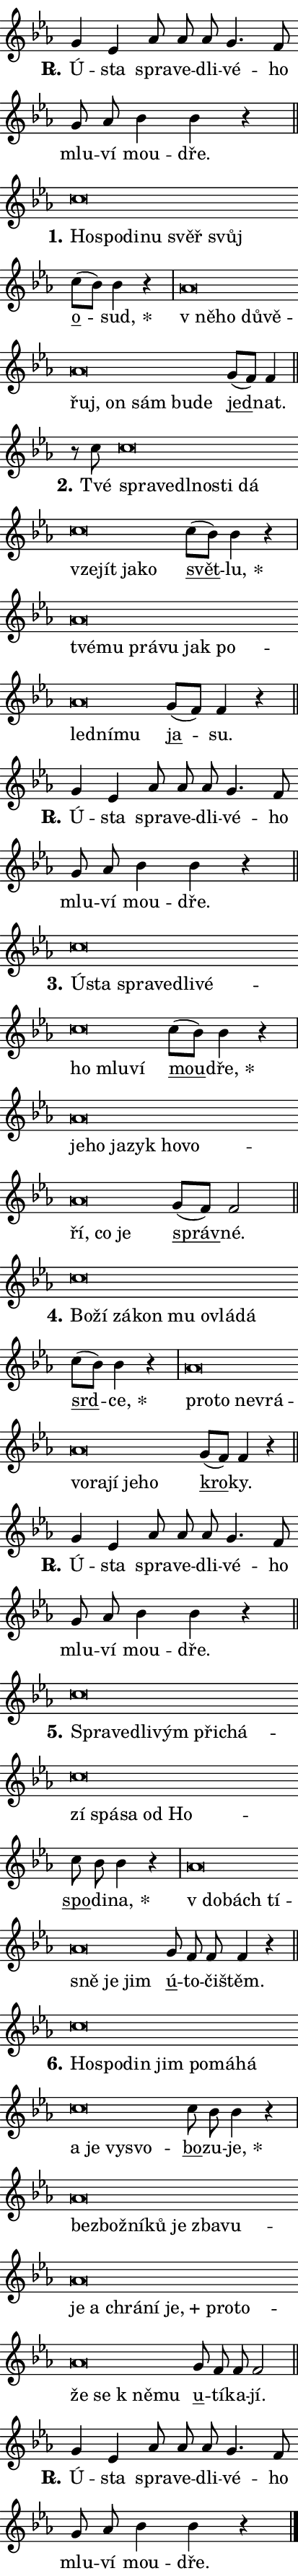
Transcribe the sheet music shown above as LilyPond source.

\version "2.22.1"
\header { tagline = "" }
\paper {
  indent = 0\cm
  top-margin = 0\cm
  right-margin = 0\cm
  bottom-margin = 0\cm
  left-margin = 0\cm
  paper-width = 7\cm
  page-breaking = #ly:one-page-breaking
  system-system-spacing.basic-distance = #11
  score-system-spacing.basic-distance = #11.3
  ragged-last = ##f
}


%% Author: Thomas Morley
%% https://lists.gnu.org/archive/html/lilypond-user/2020-05/msg00002.html
#(define (line-position grob)
"Returns position of @var[grob} in current system:
   @code{'start}, if at first time-step
   @code{'end}, if at last time-step
   @code{'middle} otherwise
"
  (let* ((col (ly:item-get-column grob))
         (ln (ly:grob-object col 'left-neighbor))
         (rn (ly:grob-object col 'right-neighbor))
         (col-to-check-left (if (ly:grob? ln) ln col))
         (col-to-check-right (if (ly:grob? rn) rn col))
         (break-dir-left
           (and
             (ly:grob-property col-to-check-left 'non-musical #f)
             (ly:item-break-dir col-to-check-left)))
         (break-dir-right
           (and
             (ly:grob-property col-to-check-right 'non-musical #f)
             (ly:item-break-dir col-to-check-right))))
        (cond ((eqv? 1 break-dir-left) 'start)
              ((eqv? -1 break-dir-right) 'end)
              (else 'middle))))

#(define (tranparent-at-line-position vctor)
  (lambda (grob)
  "Relying on @code{line-position} select the relevant enry from @var{vctor}.
Used to determine transparency,"
    (case (line-position grob)
      ((end) (not (vector-ref vctor 0)))
      ((middle) (not (vector-ref vctor 1)))
      ((start) (not (vector-ref vctor 2))))))

noteHeadBreakVisibility =
#(define-music-function (break-visibility)(vector?)
"Makes @code{NoteHead}s transparent relying on @var{break-visibility}"
#{
  \override NoteHead.transparent =
    #(tranparent-at-line-position break-visibility)
#})

#(define delete-ledgers-for-transparent-note-heads
  (lambda (grob)
    "Reads whether a @code{NoteHead} is transparent.
If so this @code{NoteHead} is removed from @code{'note-heads} from
@var{grob}, which is supposed to be @code{LedgerLineSpanner}.
As a result ledgers are not printed for this @code{NoteHead}"
    (let* ((nhds-array (ly:grob-object grob 'note-heads))
           (nhds-list
             (if (ly:grob-array? nhds-array)
                 (ly:grob-array->list nhds-array)
                 '()))
           ;; Relies on the transparent-property being done before
           ;; Staff.LedgerLineSpanner.after-line-breaking is executed.
           ;; This is fragile ...
           (to-keep
             (remove
               (lambda (nhd)
                 (ly:grob-property nhd 'transparent #f))
               nhds-list)))
      ;; TODO find a better method to iterate over grob-arrays, similiar
      ;; to filter/remove etc for lists
      ;; For now rebuilt from scratch
      (set! (ly:grob-object grob 'note-heads)  '())
      (for-each
        (lambda (nhd)
          (ly:pointer-group-interface::add-grob grob 'note-heads nhd))
        to-keep))))

hideNotes = {
  \noteHeadBreakVisibility #begin-of-line-visible
}
unHideNotes = {
  \noteHeadBreakVisibility #all-visible
}

% work-around for resetting accidentals
% https://lilypond.org/doc/v2.23/Documentation/notation/displaying-rhythms#unmetered-music
cadenzaMeasure = {
  \cadenzaOff
  \partial 1024 s1024
  \cadenzaOn
}

#(define-markup-command (accent layout props text) (markup?)
  "Underline accented syllable"
  (interpret-markup layout props
    #{\markup \override #'(offset . 4.3) \underline { #text }#}))

responsum = \markup \concat {
  "R" \hspace #-1.05 \path #0.1 #'((moveto 0 0.07) (lineto 0.9 0.8)) \hspace #0.05 "."
}

\layout {
    \context {
        \Staff
        \remove "Time_signature_engraver"
        \override LedgerLineSpanner.after-line-breaking = #delete-ledgers-for-transparent-note-heads
    }
    \context {
        \Voice {
            \override NoteHead.output-attributes = #'((class . "notehead"))
            \override Hairpin.height = #0.55
        }
    }
    \context {
        \Lyrics {
            \override StanzaNumber.output-attributes = #'((class . "stanzanumber"))
            \override LyricSpace.minimum-distance = #0.9
            \override LyricText.font-name = #"TeX Gyre Schola"
            \override LyricText.font-size = 1
            \override StanzaNumber.font-name = #"TeX Gyre Schola Bold"
            \override StanzaNumber.font-size = 1
        }
    }
}

% magnetic-lyrics.ily
%
%   written by
%     Jean Abou Samra <jean@abou-samra.fr>
%     Werner Lemberg <wl@gnu.org>
%
%   adapted by
%     Jiri Hon <jiri.hon@gmail.com>
%
% Version 2022-Apr-15

% https://www.mail-archive.com/lilypond-user@gnu.org/msg149350.html

#(define (Left_hyphen_pointer_engraver context)
   "Collect syllable-hyphen-syllable occurrences in lyrics and store
them in properties.  This engraver only looks to the left.  For
example, if the lyrics input is @code{foo -- bar}, it does the
following.

@itemize @bullet
@item
Set the @code{text} property of the @code{LyricHyphen} grob between
@q{foo} and @q{bar} to @code{foo}.

@item
Set the @code{left-hyphen} property of the @code{LyricText} grob with
text @q{foo} to the @code{LyricHyphen} grob between @q{foo} and
@q{bar}.
@end itemize

Use this auxiliary engraver in combination with the
@code{lyric-@/text::@/apply-@/magnetic-@/offset!} hook."
   (let ((hyphen #f)
         (text #f))
     (make-engraver
      (acknowledgers
       ((lyric-syllable-interface engraver grob source-engraver)
        (set! text grob)))
      (end-acknowledgers
       ((lyric-hyphen-interface engraver grob source-engraver)
        ;(when (not (grob::has-interface grob 'lyric-space-interface))
          (set! hyphen grob)));)
      ((stop-translation-timestep engraver)
       (when (and text hyphen)
         (ly:grob-set-object! text 'left-hyphen hyphen))
       (set! text #f)
       (set! hyphen #f)))))

#(define (lyric-text::apply-magnetic-offset! grob)
   "If the space between two syllables is less than the value in
property @code{LyricText@/.details@/.squash-threshold}, move the right
syllable to the left so that it gets concatenated with the left
syllable.

Use this function as a hook for
@code{LyricText@/.after-@/line-@/breaking} if the
@code{Left_@/hyphen_@/pointer_@/engraver} is active."
   (let ((hyphen (ly:grob-object grob 'left-hyphen #f)))
     (when hyphen
       (let ((left-text (ly:spanner-bound hyphen LEFT)))
         (when (grob::has-interface left-text 'lyric-syllable-interface)
           (let* ((common (ly:grob-common-refpoint grob left-text X))
                  (this-x-ext (ly:grob-extent grob common X))
                  (left-x-ext
                   (begin
                     ;; Trigger magnetism for left-text.
                     (ly:grob-property left-text 'after-line-breaking)
                     (ly:grob-extent left-text common X)))
                  ;; `delta` is the gap width between two syllables.
                  (delta (- (interval-start this-x-ext)
                            (interval-end left-x-ext)))
                  (details (ly:grob-property grob 'details))
                  (threshold (assoc-get 'squash-threshold details 0.2)))
             (when (< delta threshold)
               (let* (;; We have to manipulate the input text so that
                      ;; ligatures crossing syllable boundaries are not
                      ;; disabled.  For languages based on the Latin
                      ;; script this is essentially a beautification.
                      ;; However, for non-Western scripts it can be a
                      ;; necessity.
                      (lt (ly:grob-property left-text 'text))
                      (rt (ly:grob-property grob 'text))
                      (is-space (grob::has-interface hyphen 'lyric-space-interface))
                      (space (if is-space " " ""))
                      (space-markup (grob-interpret-markup grob " "))
                      (space-size (interval-length (ly:stencil-extent space-markup X)))
                      (extra-delta (if is-space space-size 0))
                      ;; Append new syllable.
                      (ltrt-space (if (and (string? lt) (string? rt))
                                (string-append lt space rt)
                                (make-concat-markup (list lt space rt))))
                      ;; Right-align `ltrt` to the right side.
                      (ltrt-space-markup (grob-interpret-markup
                               grob
                               (make-translate-markup
                                (cons (interval-length this-x-ext) 0)
                                (make-right-align-markup ltrt-space)))))
                 (begin
                   ;; Don't print `left-text`.
                   (ly:grob-set-property! left-text 'stencil #f)
                   ;; Set text and stencil (which holds all collected
                   ;; syllables so far) and shift it to the left.
                   (ly:grob-set-property! grob 'text ltrt-space)
                   (ly:grob-set-property! grob 'stencil ltrt-space-markup)
                   (ly:grob-translate-axis! grob (- (- delta extra-delta)) X))))))))))


#(define (lyric-hyphen::displace-bounds-first grob)
   ;; Make very sure this callback isn't triggered too early.
   (let ((left (ly:spanner-bound grob LEFT))
         (right (ly:spanner-bound grob RIGHT)))
     (ly:grob-property left 'after-line-breaking)
     (ly:grob-property right 'after-line-breaking)
     (ly:lyric-hyphen::print grob)))

squashThreshold = #0.4

\layout {
  \context {
    \Lyrics
    \consists #Left_hyphen_pointer_engraver
    \override LyricText.after-line-breaking =
      #lyric-text::apply-magnetic-offset!
    \override LyricHyphen.stencil = #lyric-hyphen::displace-bounds-first
    \override LyricText.details.squash-threshold = \squashThreshold
    \override LyricHyphen.minimum-distance = 0
    \override LyricHyphen.minimum-length = \squashThreshold
  }
}

squash = \override LyricText.details.squash-threshold = 9999
unSquash = \override LyricText.details.squash-threshold = \squashThreshold

left = \override LyricText.self-alignment-X = #LEFT
unLeft = \revert LyricText.self-alignment-X

starOffset = #(lambda (grob) 
                (let ((x_offset (ly:self-alignment-interface::aligned-on-x-parent grob)))
                  (if (= x_offset 0) 0 (+ x_offset 1.2))))

star = #(define-music-function (syllable)(string?)
"Append star separator at the end of a syllable"
#{
  \once \override LyricText.X-offset = #starOffset
  \lyricmode { \markup {
    #syllable
    \override #'((font-name . "TeX Gyre Schola Bold")) \hspace #0.2 \lower #0.65 \larger "*"
  } }
#})

starAccent = #(define-music-function (syllable)(string?)
"Append star separator at the end of a syllable and make accent"
#{
  \once \override LyricText.X-offset = #starOffset
  \lyricmode { \markup {
    \accent #syllable
    \override #'((font-name . "TeX Gyre Schola Bold")) \hspace #0.2 \lower #0.65 \larger "*"
  } }
#})

breath = #(define-music-function (syllable)(string?)
"Append breathing indicator at the end of a syllable"
#{
  \lyricmode { \markup { #syllable "+" } }
#})

optionalBreath = #(define-music-function (syllable)(string?)
"Append optional breathing indicator at the end of a syllable"
#{
  \lyricmode { \markup { #syllable "(+)" } }
#})


\score {
    <<
        \new Voice = "melody" { \cadenzaOn \key es \major \relative { g'4 es as8 as as \bar "" g4. f8 \bar "" g as bes4 bes r \cadenzaMeasure \bar "||" \break } }
        \new Lyrics \lyricsto "melody" { \lyricmode { \set stanza = \responsum
Ú -- sta spra -- ve -- dli -- vé -- ho mlu -- ví mou -- dře. } }
    >>
    \layout {}
}

\score {
    <<
        \new Voice = "melody" { \cadenzaOn \key es \major \relative { c''\breve*1/16 \hideNotes \breve*1/16 \bar "" \breve*1/16 \bar "" \breve*1/16 \bar "" \breve*1/16 \breve*1/16 \bar "" \unHideNotes \bar "" c8[( bes)] bes4 r \cadenzaMeasure \bar "|" as\breve*1/16 \hideNotes \breve*1/16 \bar "" \breve*1/16 \bar "" \breve*1/16 \bar "" \breve*1/16 \bar "" \breve*1/16 \bar "" \breve*1/16 \bar "" \breve*1/16 \breve*1/16 \bar "" \unHideNotes \bar "" g8[( f)] f4 \cadenzaMeasure \bar "||" \break } }
        \new Lyrics \lyricsto "melody" { \lyricmode { \set stanza = "1."
\left Ho -- \squash spo -- di -- nu svěř svůj \unLeft \unSquash \markup \accent o -- \star sud, \left "v ně" -- \squash ho dů -- vě -- řuj, on sám bu -- de \unLeft \unSquash \markup \accent jed -- nat. } }
    >>
    \layout {}
}

\score {
    <<
        \new Voice = "melody" { \cadenzaOn \key es \major \relative { r8 c''8 c\breve*1/16 \hideNotes \breve*1/16 \bar "" \breve*1/16 \bar "" \breve*1/16 \bar "" \breve*1/16 \bar "" \breve*1/16 \bar "" \breve*1/16 \bar "" \breve*1/16 \bar "" \breve*1/16 \breve*1/16 \bar "" \unHideNotes \bar "" c8[( bes)] bes4 r \cadenzaMeasure \bar "|" as\breve*1/16 \hideNotes \breve*1/16 \bar "" \breve*1/16 \bar "" \breve*1/16 \bar "" \breve*1/16 \bar "" \breve*1/16 \bar "" \breve*1/16 \bar "" \breve*1/16 \breve*1/16 \bar "" \unHideNotes \bar "" g8[( f)] f4 r \cadenzaMeasure \bar "||" \break } }
        \new Lyrics \lyricsto "melody" { \lyricmode { \set stanza = "2."
Tvé \left spra -- \squash ve -- dl -- no -- sti dá vze -- jít ja -- ko \unLeft \unSquash \markup \accent svět -- \star lu, \left tvé -- \squash mu prá -- vu jak po -- led -- ní -- mu \unLeft \unSquash \markup \accent ja -- su. } }
    >>
    \layout {}
}

\score {
    <<
        \new Voice = "melody" { \cadenzaOn \key es \major \relative { g'4 es as8 as as \bar "" g4. f8 \bar "" g as bes4 bes r \cadenzaMeasure \bar "||" \break } }
        \new Lyrics \lyricsto "melody" { \lyricmode { \set stanza = \responsum
Ú -- sta spra -- ve -- dli -- vé -- ho mlu -- ví mou -- dře. } }
    >>
    \layout {}
}

\score {
    <<
        \new Voice = "melody" { \cadenzaOn \key es \major \relative { c''\breve*1/16 \hideNotes \breve*1/16 \bar "" \breve*1/16 \bar "" \breve*1/16 \bar "" \breve*1/16 \bar "" \breve*1/16 \bar "" \breve*1/16 \bar "" \breve*1/16 \breve*1/16 \bar "" \unHideNotes \bar "" c8[( bes)] bes4 r \cadenzaMeasure \bar "|" as\breve*1/16 \hideNotes \breve*1/16 \bar "" \breve*1/16 \bar "" \breve*1/16 \bar "" \breve*1/16 \bar "" \breve*1/16 \bar "" \breve*1/16 \bar "" \breve*1/16 \breve*1/16 \bar "" \unHideNotes \bar "" g8[( f)] f2 \cadenzaMeasure \bar "||" \break } }
        \new Lyrics \lyricsto "melody" { \lyricmode { \set stanza = "3."
\left Ú -- \squash sta spra -- ve -- dli -- vé -- ho mlu -- ví \unLeft \unSquash \markup \accent mou -- \star dře, \left je -- \squash ho ja -- zyk ho -- vo -- ří, co je \unLeft \unSquash \markup \accent správ -- né. } }
    >>
    \layout {}
}

\score {
    <<
        \new Voice = "melody" { \cadenzaOn \key es \major \relative { c''\breve*1/16 \hideNotes \breve*1/16 \bar "" \breve*1/16 \bar "" \breve*1/16 \bar "" \breve*1/16 \bar "" \breve*1/16 \breve*1/16 \bar "" \unHideNotes \bar "" c8[( bes)] bes4 r \cadenzaMeasure \bar "|" as\breve*1/16 \hideNotes \breve*1/16 \bar "" \breve*1/16 \bar "" \breve*1/16 \bar "" \breve*1/16 \bar "" \breve*1/16 \bar "" \breve*1/16 \bar "" \breve*1/16 \breve*1/16 \bar "" \unHideNotes \bar "" g8[( f)] f4 r \cadenzaMeasure \bar "||" \break } }
        \new Lyrics \lyricsto "melody" { \lyricmode { \set stanza = "4."
\left Bo -- \squash ží zá -- kon mu ovlá -- dá \unLeft \unSquash \markup \accent srd -- \star ce, \left pro -- \squash to ne -- vrá -- vo -- ra -- jí je -- ho \unLeft \unSquash \markup \accent kro -- ky. } }
    >>
    \layout {}
}

\score {
    <<
        \new Voice = "melody" { \cadenzaOn \key es \major \relative { g'4 es as8 as as \bar "" g4. f8 \bar "" g as bes4 bes r \cadenzaMeasure \bar "||" \break } }
        \new Lyrics \lyricsto "melody" { \lyricmode { \set stanza = \responsum
Ú -- sta spra -- ve -- dli -- vé -- ho mlu -- ví mou -- dře. } }
    >>
    \layout {}
}

\score {
    <<
        \new Voice = "melody" { \cadenzaOn \key es \major \relative { c''\breve*1/16 \hideNotes \breve*1/16 \bar "" \breve*1/16 \bar "" \breve*1/16 \bar "" \breve*1/16 \bar "" \breve*1/16 \bar "" \breve*1/16 \bar "" \breve*1/16 \bar "" \breve*1/16 \bar "" \breve*1/16 \breve*1/16 \bar "" \unHideNotes \bar "" c8 bes bes4 r \cadenzaMeasure \bar "|" as\breve*1/16 \hideNotes \breve*1/16 \bar "" \breve*1/16 \bar "" \breve*1/16 \bar "" \breve*1/16 \breve*1/16 \bar "" \unHideNotes \bar "" g8 f f f4 r \cadenzaMeasure \bar "||" \break } }
        \new Lyrics \lyricsto "melody" { \lyricmode { \set stanza = "5."
\left Spra -- \squash ve -- dli -- vým při -- chá -- zí spá -- sa od Ho -- \unLeft \unSquash \markup \accent spo -- di -- \star na, \left "v do" -- \squash bách tí -- sně je jim \unLeft \unSquash \markup \accent ú -- to -- či -- štěm. } }
    >>
    \layout {}
}

\score {
    <<
        \new Voice = "melody" { \cadenzaOn \key es \major \relative { c''\breve*1/16 \hideNotes \breve*1/16 \bar "" \breve*1/16 \bar "" \breve*1/16 \bar "" \breve*1/16 \bar "" \breve*1/16 \bar "" \breve*1/16 \bar "" \breve*1/16 \bar "" \breve*1/16 \bar "" \breve*1/16 \breve*1/16 \bar "" \unHideNotes \bar "" c8 bes bes4 r \cadenzaMeasure \bar "|" as\breve*1/16 \hideNotes \breve*1/16 \bar "" \breve*1/16 \bar "" \breve*1/16 \bar "" \breve*1/16 \bar "" \breve*1/16 \bar "" \breve*1/16 \bar "" \breve*1/16 \bar "" \breve*1/16 \bar "" \breve*1/16 \bar "" \breve*1/16 \bar "" \breve*1/16 \bar "" \breve*1/16 \bar "" \breve*1/16 \bar "" \breve*1/16 \bar "" \breve*1/16 \bar "" \breve*1/16 \breve*1/16 \bar "" \unHideNotes \bar "" g8 f f f2 \cadenzaMeasure \bar "||" \break } }
        \new Lyrics \lyricsto "melody" { \lyricmode { \set stanza = "6."
\left Ho -- \squash spo -- din jim po -- má -- há a je vy -- svo -- \unLeft \unSquash \markup \accent bo -- zu -- \star je, \left bez -- \squash bož -- ní -- ků je zba -- vu -- je a chrá -- ní \breath "je," pro -- to -- že se "k ně" -- mu \unLeft \unSquash \markup \accent u -- tí -- ka -- jí. } }
    >>
    \layout {}
}

\score {
    <<
        \new Voice = "melody" { \cadenzaOn \key es \major \relative { g'4 es as8 as as \bar "" g4. f8 \bar "" g as bes4 bes r \cadenzaMeasure \bar "||" \break } \bar "|." }
        \new Lyrics \lyricsto "melody" { \lyricmode { \set stanza = \responsum
Ú -- sta spra -- ve -- dli -- vé -- ho mlu -- ví mou -- dře. } }
    >>
    \layout {}
}
